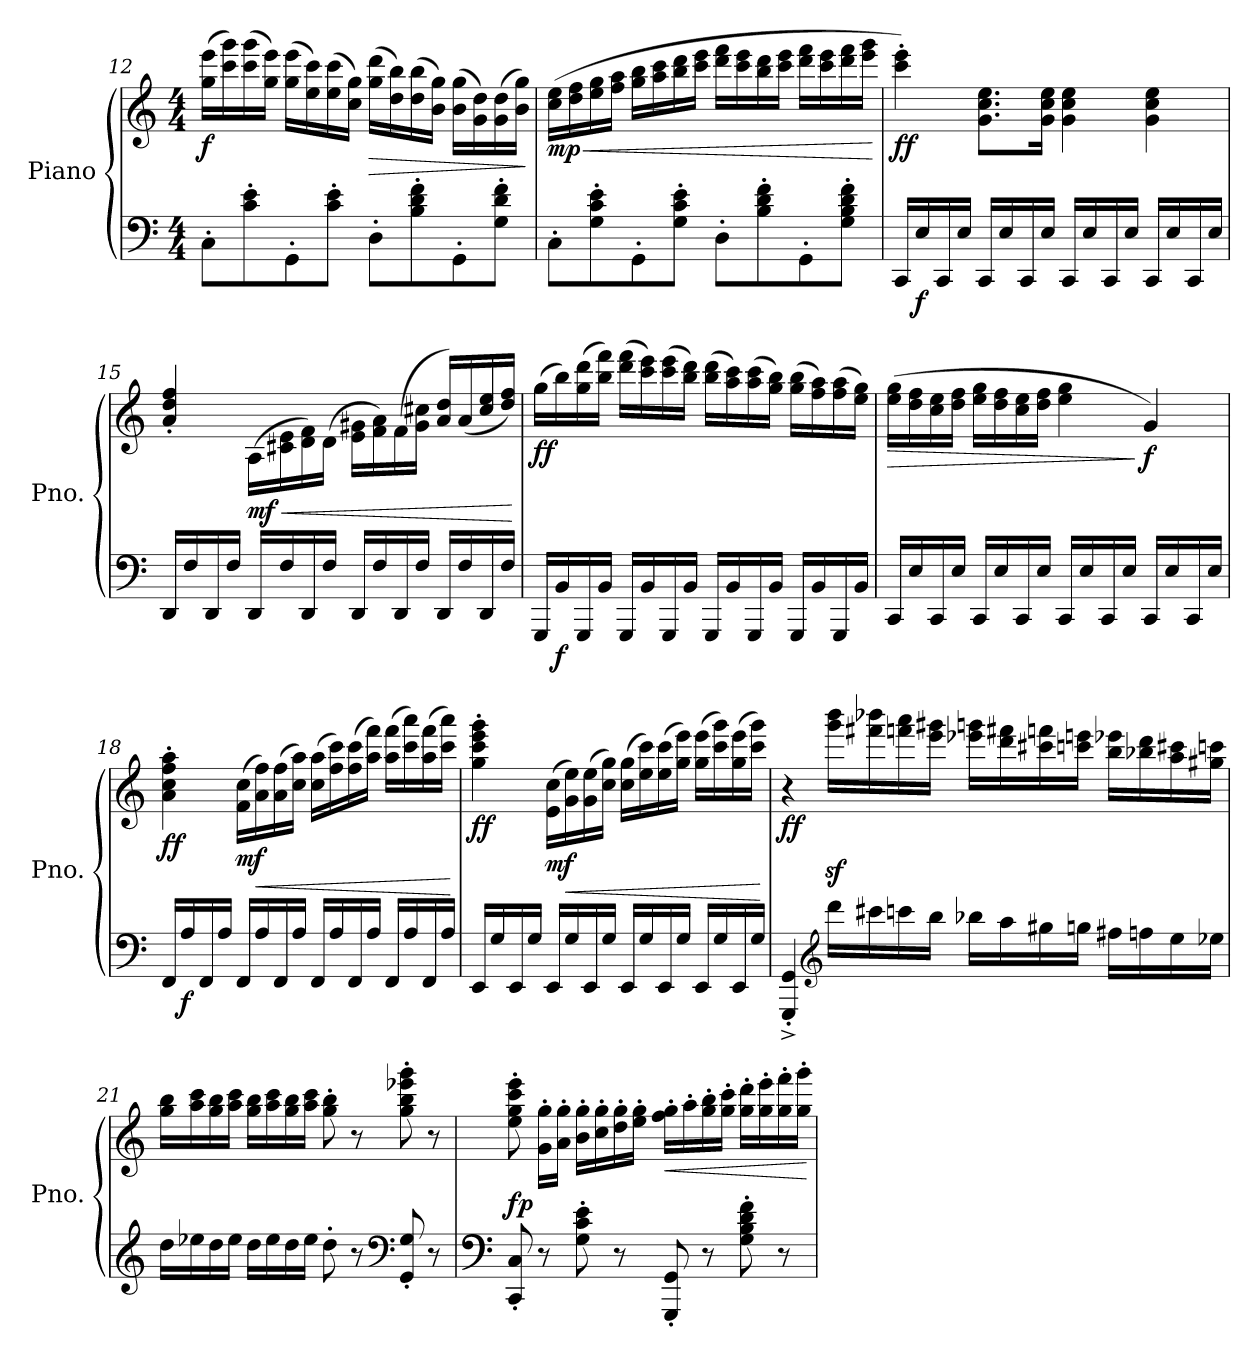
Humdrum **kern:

**kern	**kern	**dynam
*part1	*part1	*part1
*staff2	*staff1	*staff1/2
*I"Piano	*	*
*I'Pno.	*	*
!!LO:PB:g=z
*clefF4	*clefG2	*
*k[]	*k[]	*
*M4/4	*M4/4	*
*MM123	*MM123	*
=12	=12	=12
!	!	!LO:DY:b
8C'\L	(>16gg\ 16eee\LL	f
.	16ccc\ 16ggg\)	.
8c\' 8e\'	(>16ccc\ 16ggg\	.
.	16gg\ 16eee\JJ)	.
*	*MM138	*
8GG'\	(>16gg\ 16eee\LL	.
.	16ee\ 16ccc\)	.
8c\' 8e\'J	(>16ee\ 16ccc\	.
.	16cc\ 16gg\JJ)	.
!	!	!LO:HP:b
8D'\L	(>16gg\ 16ddd\LL	>
.	16dd\ 16bb\)	.
8B\' 8d\' 8f\'	(>16dd\ 16bb\	.
.	16b\ 16gg\JJ)	.
8GG'\	(>16b\ 16gg\LL	.
.	16g\ 16dd\)	.
8G\' 8d\' 8f\'J	(>16g\ 16dd\	.
.	16b\ 16gg\JJ)	.
.	.	]
=13	=13	=13
*	*MM123	*
!	!	!LO:HP:b
!	!	!LO:DY:n=1:b
8C'\L	(>16cc\ 16ee\LL	< mp
.	16dd\ 16ff\	.
*	*MM138	*
8G\' 8c\' 8e\'	16ee\ 16gg\	.
.	16ff\ 16aa\JJ	.
8GG'\	16gg\ 16bb\LL	.
.	16aa\ 16ccc\	.
8G\' 8c\' 8e\'J	16bb\ 16ddd\	.
.	16ccc\ 16eee\JJ	.
8D'\L	16ddd\ 16fff\LL	.
.	16ccc\ 16eee\	.
8B\' 8d\' 8f\'	16bb\ 16ddd\	.
.	16ccc\ 16eee\JJ	.
8GG'\	16ddd\ 16fff\LL	.
.	16ccc\ 16eee\	.
*	*MM123	*
8G\' 8B\' 8d\' 8f\'J	16ddd\ 16fff\	.
.	16eee\ 16ggg\JJ	.
.	.	[
!!LO:LB:g=z
=14	=14	=14
!	!	!LO:DY:b
16CC/LL	4ccc\' 4eee\')	ff
!	!	!LO:DY:b=2
16E/	.	f
*	*MM138	*
16CC/	.	.
16E/JJ	.	.
16CC/LL	8.g\ 8.cc\ 8.ee\L	.
16E/	.	.
16CC/	.	.
16E/JJ	16g\ 16cc\ 16ee\Jk	.
16CC/LL	4g\ 4cc\ 4ee\	.
16E/	.	.
16CC/	.	.
16E/JJ	.	.
16CC/LL	4g\ 4cc\ 4ee\	.
16E/	.	.
16CC/	.	.
16E/JJ	.	.
=15	=15	=15
16DD/LL	4a/' 4dd/' 4ff/'	.
16F/	.	.
16DD/	.	.
16F/JJ	.	.
!	!	!LO:HP:b
!	!	!LO:DY:n=1:b
16DD/LL	(>16A\LL	< mf
16F/	16c#X\ 16e\	.
16DD/	16d\ 16f\)	.
16F/JJ	(>16d\JJ	.
16DD/LL	16e\ 16g#X\LL	.
16F/	16f\ 16a\)	.
16DD/	(>16f\	.
16F/JJ	16g#\ 16cc#X\JJ	.
16DD/LL	16a/ 16dd/LL)	.
16F/	(<16a/	.
16DD/	16cc#/ 16ee/	.
16F/JJ	16dd/ 16ff/JJ)	.
.	.	[
!!LO:LB:g=z
=16	=16	=16
*	*MM123	*
!	!	!LO:DY:b
16GGG/LL	(>16gg\LL	ff
!	!	!LO:DY:b=2
16BB/	16bb\)	f
16GGG/	(>16gg\ 16ddd\	.
16BB/JJ	16bb\ 16fff\JJ)	.
*	*MM138	*
16GGG/LL	(>16ddd\ 16fff\LL	.
16BB/	16ccc\ 16eee\)	.
16GGG/	(>16ccc\ 16eee\	.
16BB/JJ	16bb\ 16ddd\JJ)	.
16GGG/LL	(>16bb\ 16ddd\LL	.
16BB/	16aa\ 16ccc\)	.
16GGG/	(>16aa\ 16ccc\	.
16BB/JJ	16gg\ 16bb\JJ)	.
16GGG/LL	(>16gg\ 16bb\LL	.
16BB/	16ff\ 16aa\)	.
16GGG/	(>16ff\ 16aa\	.
16BB/JJ	16ee\ 16gg\JJ)	.
=17	=17	=17
!	!	!LO:HP:b
16CC/LL	(>16ee\ 16gg\LL	>
16E/	16dd\ 16ff\	.
16CC/	16cc\ 16ee\	.
16E/JJ	16dd\ 16ff\JJ	.
16CC/LL	16ee\ 16gg\LL	.
16E/	16dd\ 16ff\	.
16CC/	16cc\ 16ee\	.
16E/JJ	16dd\ 16ff\JJ	.
16CC/LL	4ee\ 4gg\	.
16E/	.	.
16CC/	.	.
16E/JJ	.	.
!	!	!LO:DY:n=1:b
16CC/LL	4g/)	] f
16E/	.	.
16CC/	.	.
16E/JJ	.	.
!!LO:LB:g=z
=18	=18	=18
*	*MM123	*
!	!	!LO:DY:b
16FF/LL	4a\' 4cc\' 4ff\' 4aa\'	ff
!	!	!LO:DY:b=2
16A/	.	f
16FF/	.	.
*	*MM138	*
16A/JJ	.	.
!	!	!LO:DY:b
16FF/LL	(>16f\ 16cc\LL	mf
!	!	!LO:HP:b
16A/	16a\ 16ff\)	<
16FF/	(>16a\ 16ff\	.
16A/JJ	16cc\ 16aa\JJ)	.
16FF/LL	(>16cc\ 16aa\LL	.
16A/	16ff\ 16ccc\)	.
16FF/	(>16ff\ 16ccc\	.
16A/JJ	16aa\ 16fff\JJ)	.
16FF/LL	(>16aa\ 16fff\LL	.
16A/	16ccc\ 16aaa\)	.
16FF/	(>16aa\ 16fff\	.
16A/JJ	16ccc\ 16aaa\JJ)	.
.	.	[
=19	=19	=19
*	*MM123	*
!	!	!LO:DY:b
16EE/LL	4gg\' 4ccc\' 4eee\' 4ggg\'	ff
16G/	.	.
16EE/	.	.
*	*MM138	*
16G/JJ	.	.
!	!	!LO:DY:b
16EE/LL	(>16e\ 16cc\LL	mf
!	!	!LO:HP:b
16G/	16g\ 16ee\)	<
16EE/	(>16g\ 16ee\	.
16G/JJ	16cc\ 16gg\JJ)	.
16EE/LL	(>16cc\ 16gg\LL	.
16G/	16ee\ 16ccc\)	.
16EE/	(>16ee\ 16ccc\	.
16G/JJ	16gg\ 16eee\JJ)	.
16EE/LL	(>16gg\ 16eee\LL	.
16G/	16ccc\ 16ggg\)	.
16EE/	(>16gg\ 16eee\	.
16G/JJ	16ccc\ 16ggg\JJ)	.
.	.	[
!!LO:LB:g=z
=20	=20	=20
*	*MM103	*
!	!	!LO:DY:b
4GGG/'^ 4GG/'^	4r	ff
*clefG2	*	*
*	*MM123	*
16ddd\LL	16ggg\z< 16bbb\z<LL	.
16ccc#X\	16fff#X\ 16bbb-X\	.
*	*MM138	*
16cccn\	16fffn\ 16aaa\	.
16bb\JJ	16eee\ 16ggg#X\JJ	.
16bb-X\LL	16eee-X\ 16gggn\LL	.
16aa\	16ddd\ 16fff#X\	.
16gg#X\	16ccc#X\ 16fffn\	.
16ggn\JJ	16cccn\ 16eeen\JJ	.
16ff#X\LL	16bb\ 16eee-X\LL	.
16ffn\	16bb-X\ 16ddd\	.
16ee\	16aa\ 16ccc#X\	.
16ee-X\JJ	16gg#X\ 16cccn\JJ	.
=21	=21	=21
16dd\LL	16gg\ 16bb\LL	.
16ee-X\	16aa\ 16ccc\	.
16dd\	16gg\ 16bb\	.
16ee-\JJ	16aa\ 16ccc\JJ	.
16dd\LL	16gg\ 16bb\LL	.
16ee-\	16aa\ 16ccc\	.
16dd\	16gg\ 16bb\	.
*	*MM123	*
16ee-\JJ	16aa\ 16ccc\JJ	.
8dd'\	8gg\' 8bb\'	.
8r	8r	.
*clefF4	*	*
8GG/' 8G/'	8gg\' 8bb\' 8eee-X\' 8ggg\'	.
8r	8r	.
!!LO:PB:g=z
=22	=22	=22
*clefF4	*	*
!	!	!LO:DY:b
8CC/' 8C/'	8ee\' 8gg\' 8ccc\' 8eee\'	fp
8r	16g\' 16gg\'LL	.
*	*MM138	*
.	16a\' 16gg\'JJ	.
8G\' 8c\' 8e\'	16b\' 16gg\'LL	.
.	16cc\' 16gg\'	.
8r	16dd\' 16gg\'	.
.	16ee\' 16gg\'JJ	.
!	!	!LO:HP:b
8GGG/' 8GG/'	16ff\' 16gg\'LL	<
.	16aa'\	.
8r	16gg\' 16bb\'	.
.	16gg\' 16ccc\'JJ	.
8G\' 8B\' 8d\' 8f\'	16gg\' 16ddd\'LL	.
.	16gg\' 16eee\'	.
8r	16gg\' 16fff\'	.
.	16gg\' 16ggg\'JJ	.
.	.	[
=	=	=
*-	*-	*-
